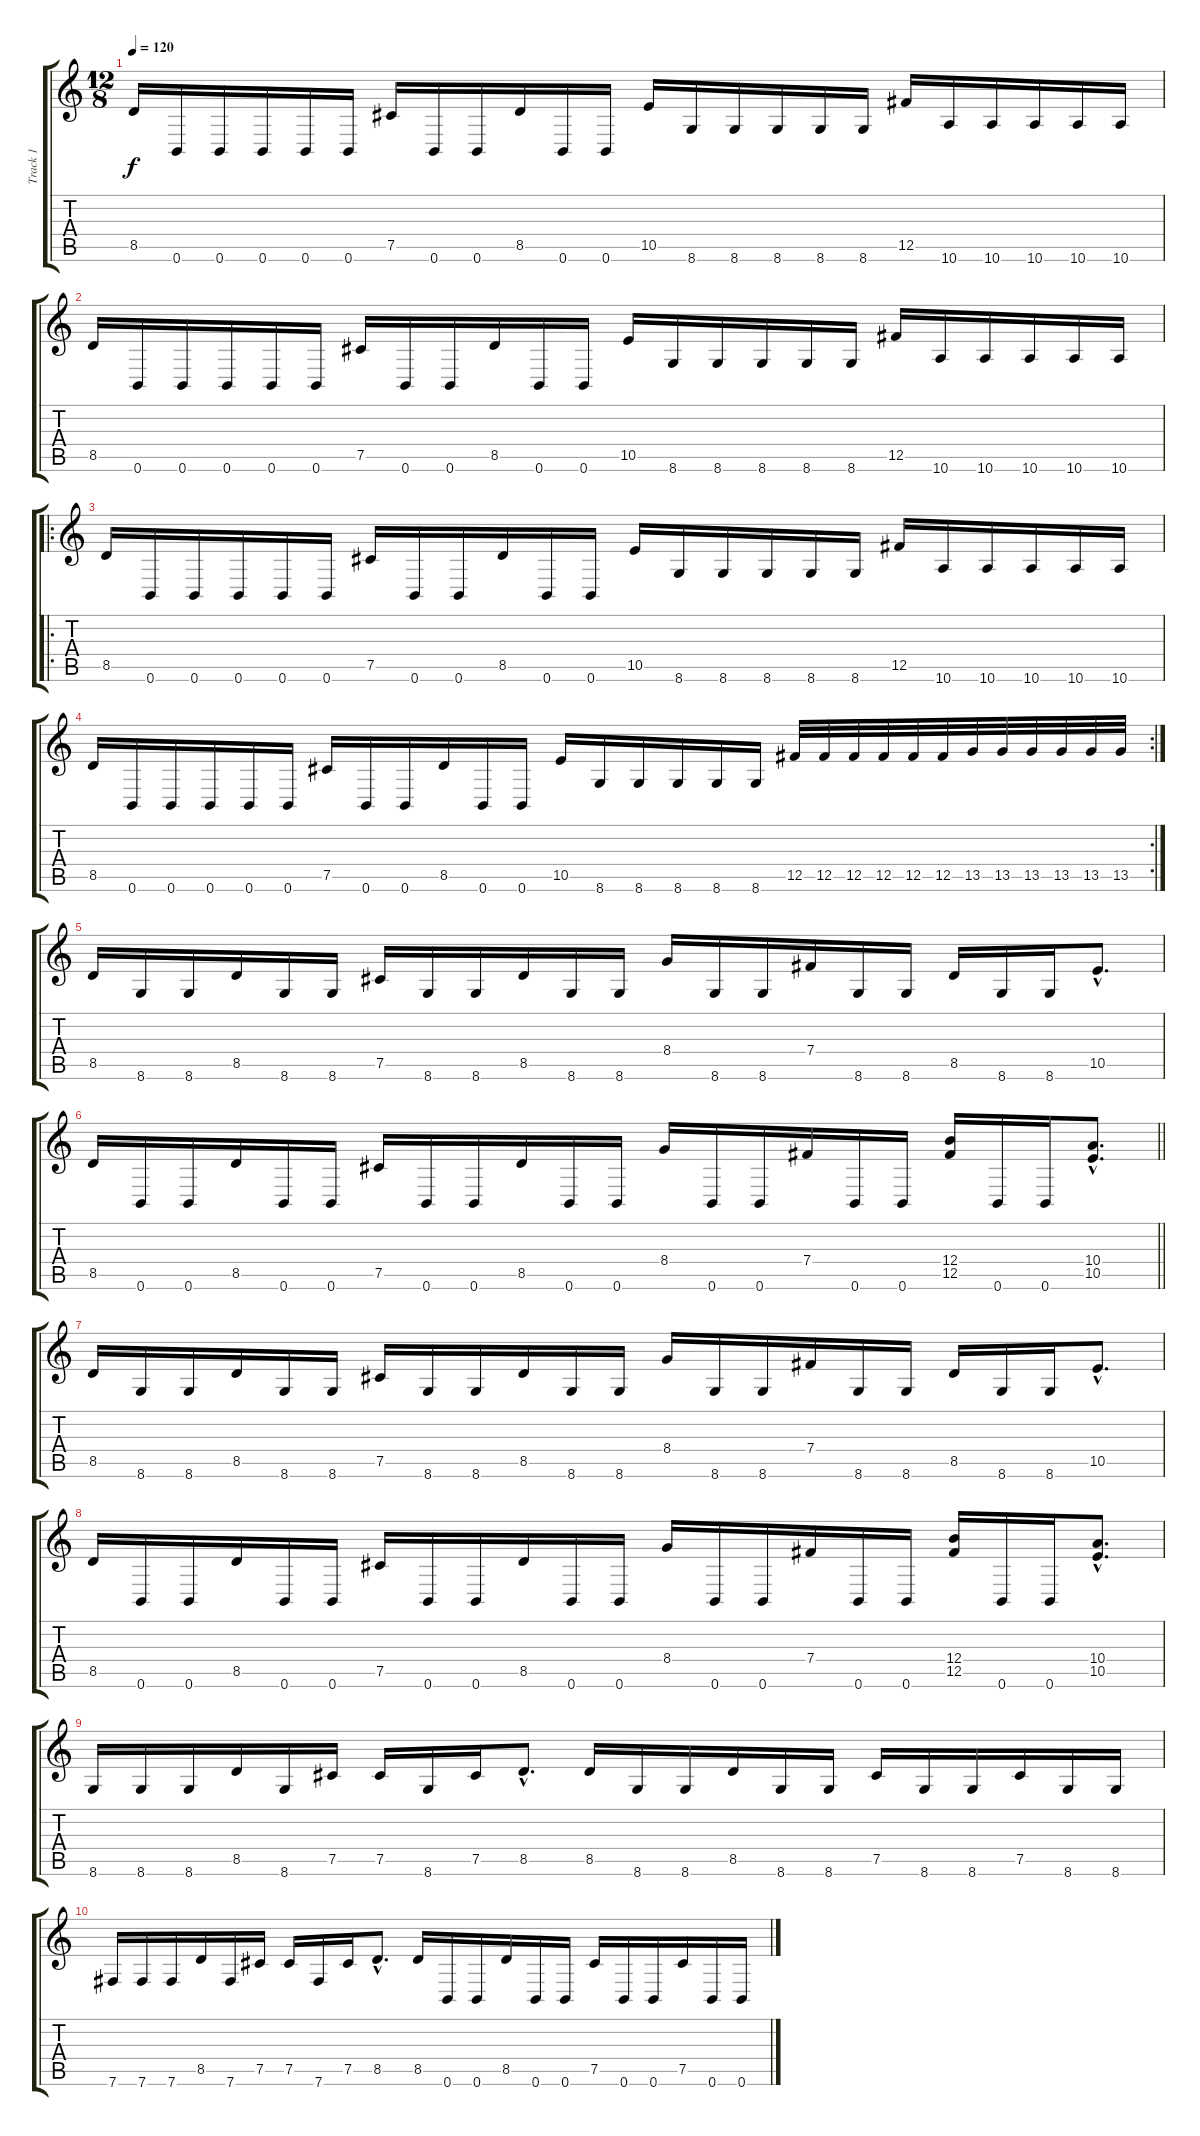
\track ("Track 1" "Track 1") {instrument distortionguitar}
\staff {score tabs}
\tuning (Db4 Ab3 E3 B2 Gb2 B1) {hide}
\ts (12 8)
\tempo 120
\clef g2
\ks c
8.5.16{dy f instrument distortionguitar} 0.6.16 0.6.16 0.6.16 0.6.16 0.6.16 7.5.16 0.6.16 0.6.16 8.5.16 0.6.16 0.6.16 10.5.16 8.6.16 8.6.16 8.6.16 8.6.16 8.6.16 12.5.16 10.6.16 10.6.16 10.6.16 10.6.16 10.6.16 |
8.5.16 0.6.16 0.6.16 0.6.16 0.6.16 0.6.16 7.5.16 0.6.16 0.6.16 8.5.16 0.6.16 0.6.16 10.5.16 8.6.16 8.6.16 8.6.16 8.6.16 8.6.16 12.5.16 10.6.16 10.6.16 10.6.16 10.6.16 10.6.16 |
\ro
8.5.16 0.6.16 0.6.16 0.6.16 0.6.16 0.6.16 7.5.16 0.6.16 0.6.16 8.5.16 0.6.16 0.6.16 10.5.16 8.6.16 8.6.16 8.6.16 8.6.16 8.6.16 12.5.16 10.6.16 10.6.16 10.6.16 10.6.16 10.6.16 |
\rc 2
8.5.16 0.6.16 0.6.16 0.6.16 0.6.16 0.6.16 7.5.16 0.6.16 0.6.16 8.5.16 0.6.16 0.6.16 10.5.16 8.6.16 8.6.16 8.6.16 8.6.16 8.6.16 12.5.32 12.5.32 12.5.32 12.5.32 12.5.32 12.5.32 13.5.32 13.5.32 13.5.32 13.5.32 13.5.32 13.5.32 |
8.5.16 8.6.16 8.6.16 8.5.16 8.6.16 8.6.16 7.5.16 8.6.16 8.6.16 8.5.16 8.6.16 8.6.16 8.4.16 8.6.16 8.6.16 7.4.16 8.6.16 8.6.16 8.5.16 8.6.16 8.6.16 10.5{hac}.8{d} |
\barLineRight lightlight
8.5.16 0.6.16 0.6.16 8.5.16 0.6.16 0.6.16 7.5.16 0.6.16 0.6.16 8.5.16 0.6.16 0.6.16 8.4.16 0.6.16 0.6.16 7.4.16 0.6.16 0.6.16 (12.4 12.5).16 0.6.16 0.6.16 (10.4{hac} 10.5{hac}).8{d} |
8.5.16 8.6.16 8.6.16 8.5.16 8.6.16 8.6.16 7.5.16 8.6.16 8.6.16 8.5.16 8.6.16 8.6.16 8.4.16 8.6.16 8.6.16 7.4.16 8.6.16 8.6.16 8.5.16 8.6.16 8.6.16 10.5{hac}.8{d} |
8.5.16 0.6.16 0.6.16 8.5.16 0.6.16 0.6.16 7.5.16 0.6.16 0.6.16 8.5.16 0.6.16 0.6.16 8.4.16 0.6.16 0.6.16 7.4.16 0.6.16 0.6.16 (12.4 12.5).16 0.6.16 0.6.16 (10.4{hac} 10.5{hac}).8{d} |
8.6.16 8.6.16 8.6.16 8.5.16 8.6.16 7.5.16 7.5.16 8.6.16 7.5.16 8.5{hac}.8{d} 8.5.16 8.6.16 8.6.16 8.5.16 8.6.16 8.6.16 7.5.16 8.6.16 8.6.16 7.5.16 8.6.16 8.6.16 |
7.6.16 7.6.16 7.6.16 8.5.16 7.6.16 7.5.16 7.5.16 7.6.16 7.5.16 8.5{hac}.8{d} 8.5.16 0.6.16 0.6.16 8.5.16 0.6.16 0.6.16 7.5.16 0.6.16 0.6.16 7.5.16 0.6.16 0.6.16
